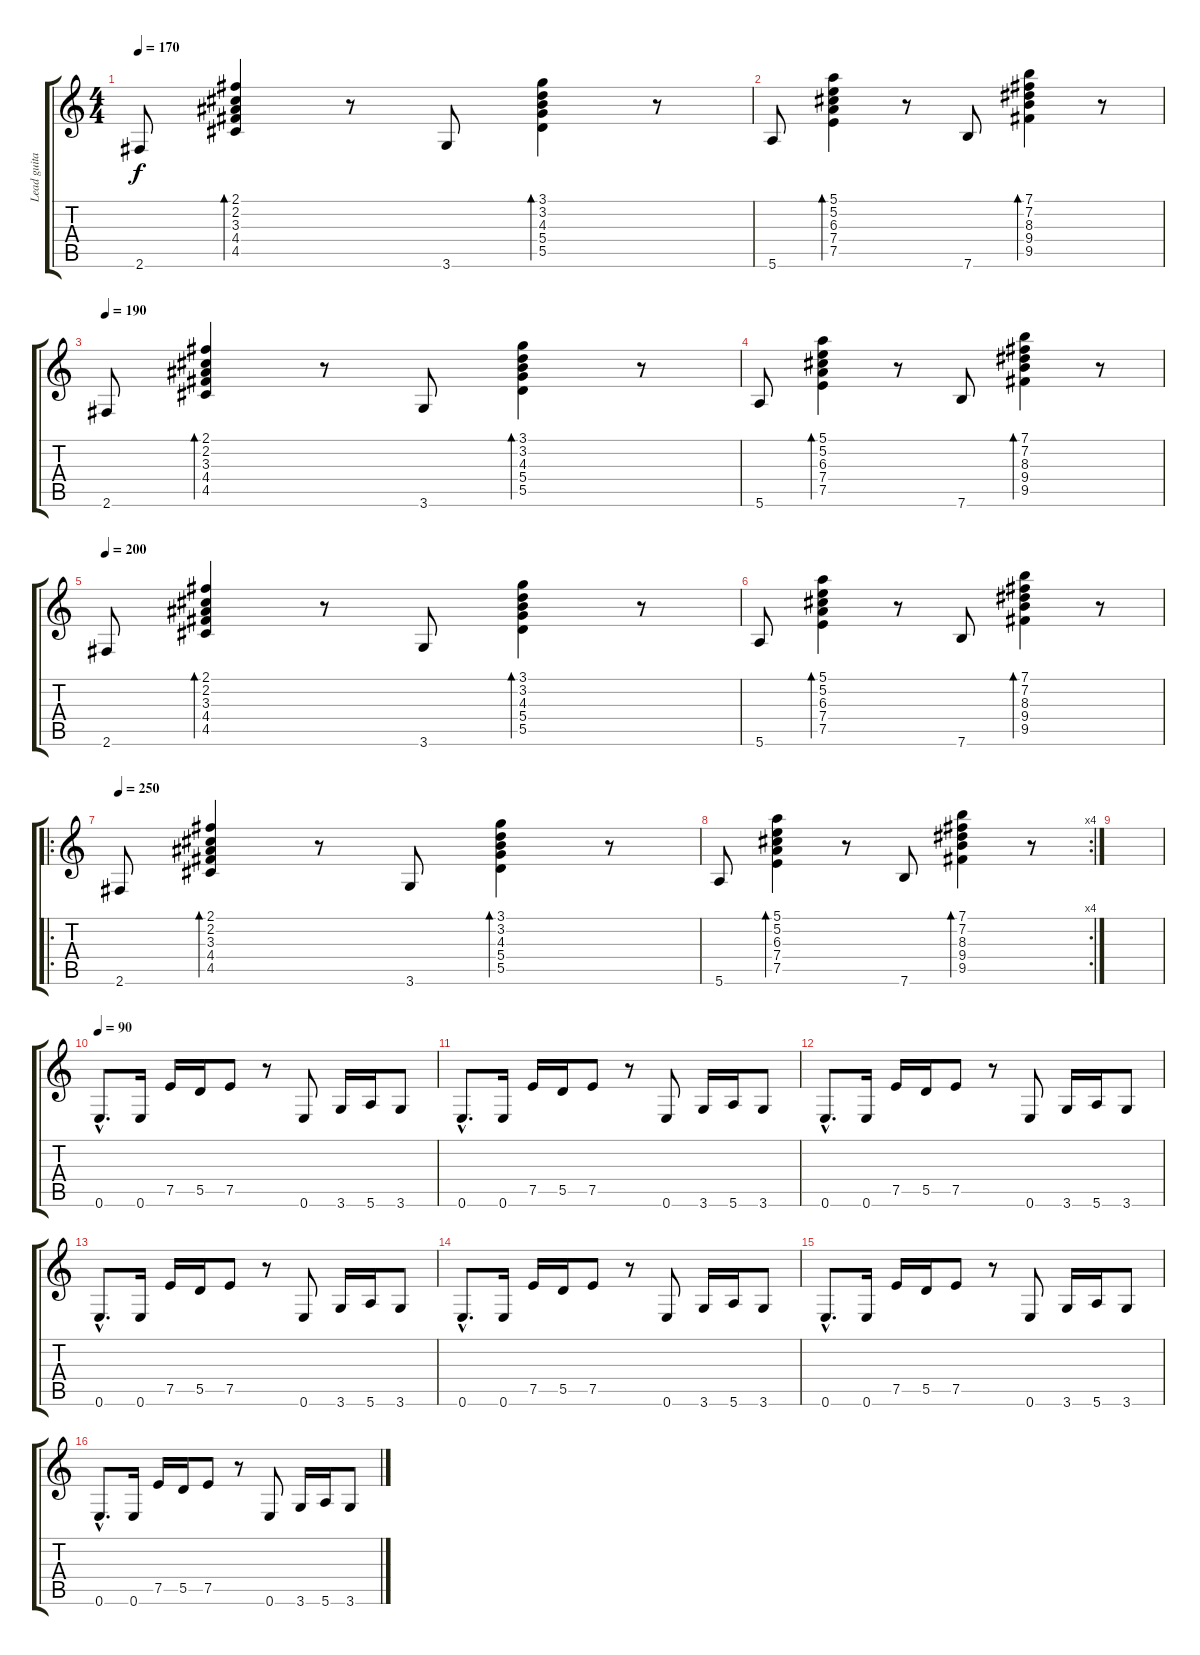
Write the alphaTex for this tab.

\track ("Lead guitar" "Lead guita") {instrument acousticguitarnylon}
\staff {score tabs}
\tuning (E4 B3 G3 D3 A2 E2) {hide}
\ts (4 4)
\tempo 170
\clef g2
\ks c
2.6.8{dy f} (2.1 2.2 3.3 4.4 4.5).4{bd 480} r.8 3.6.8 (3.1 3.2 4.3 5.4 5.5).4{bd 480} r.8 |
5.6.8 (5.1 5.2 6.3 7.4 7.5).4{bd 480} r.8 7.6.8 (7.1 7.2 8.3 9.4 9.5).4{bd 480} r.8 |
\tempo 190
2.6.8 (2.1 2.2 3.3 4.4 4.5).4{bd 480} r.8 3.6.8 (3.1 3.2 4.3 5.4 5.5).4{bd 480} r.8 |
5.6.8 (5.1 5.2 6.3 7.4 7.5).4{bd 480} r.8 7.6.8 (7.1 7.2 8.3 9.4 9.5).4{bd 480} r.8 |
\tempo 200
2.6.8 (2.1 2.2 3.3 4.4 4.5).4{bd 480} r.8 3.6.8 (3.1 3.2 4.3 5.4 5.5).4{bd 480} r.8 |
5.6.8 (5.1 5.2 6.3 7.4 7.5).4{bd 480} r.8 7.6.8 (7.1 7.2 8.3 9.4 9.5).4{bd 480} r.8 |
\ro
\tempo 250
2.6.8 (2.1 2.2 3.3 4.4 4.5).4{bd 480} r.8 3.6.8 (3.1 3.2 4.3 5.4 5.5).4{bd 480} r.8 |
\rc 4
5.6.8 (5.1 5.2 6.3 7.4 7.5).4{bd 480} r.8 7.6.8 (7.1 7.2 8.3 9.4 9.5).4{bd 480} r.8 |
|
\tempo 90
0.6{hac}.8{d} 0.6.16 7.5.16 5.5.16 7.5.8 r.8 0.6.8 3.6.16 5.6.16 3.6.8 |
0.6{hac}.8{d} 0.6.16 7.5.16 5.5.16 7.5.8 r.8 0.6.8 3.6.16 5.6.16 3.6.8 |
0.6{hac}.8{d} 0.6.16 7.5.16 5.5.16 7.5.8 r.8 0.6.8 3.6.16 5.6.16 3.6.8 |
0.6{hac}.8{d} 0.6.16 7.5.16 5.5.16 7.5.8 r.8 0.6.8 3.6.16 5.6.16 3.6.8 |
0.6{hac}.8{d} 0.6.16 7.5.16 5.5.16 7.5.8 r.8 0.6.8 3.6.16 5.6.16 3.6.8 |
0.6{hac}.8{d} 0.6.16 7.5.16 5.5.16 7.5.8 r.8 0.6.8 3.6.16 5.6.16 3.6.8 |
0.6{hac}.8{d} 0.6.16 7.5.16 5.5.16 7.5.8 r.8 0.6.8 3.6.16 5.6.16 3.6.8
